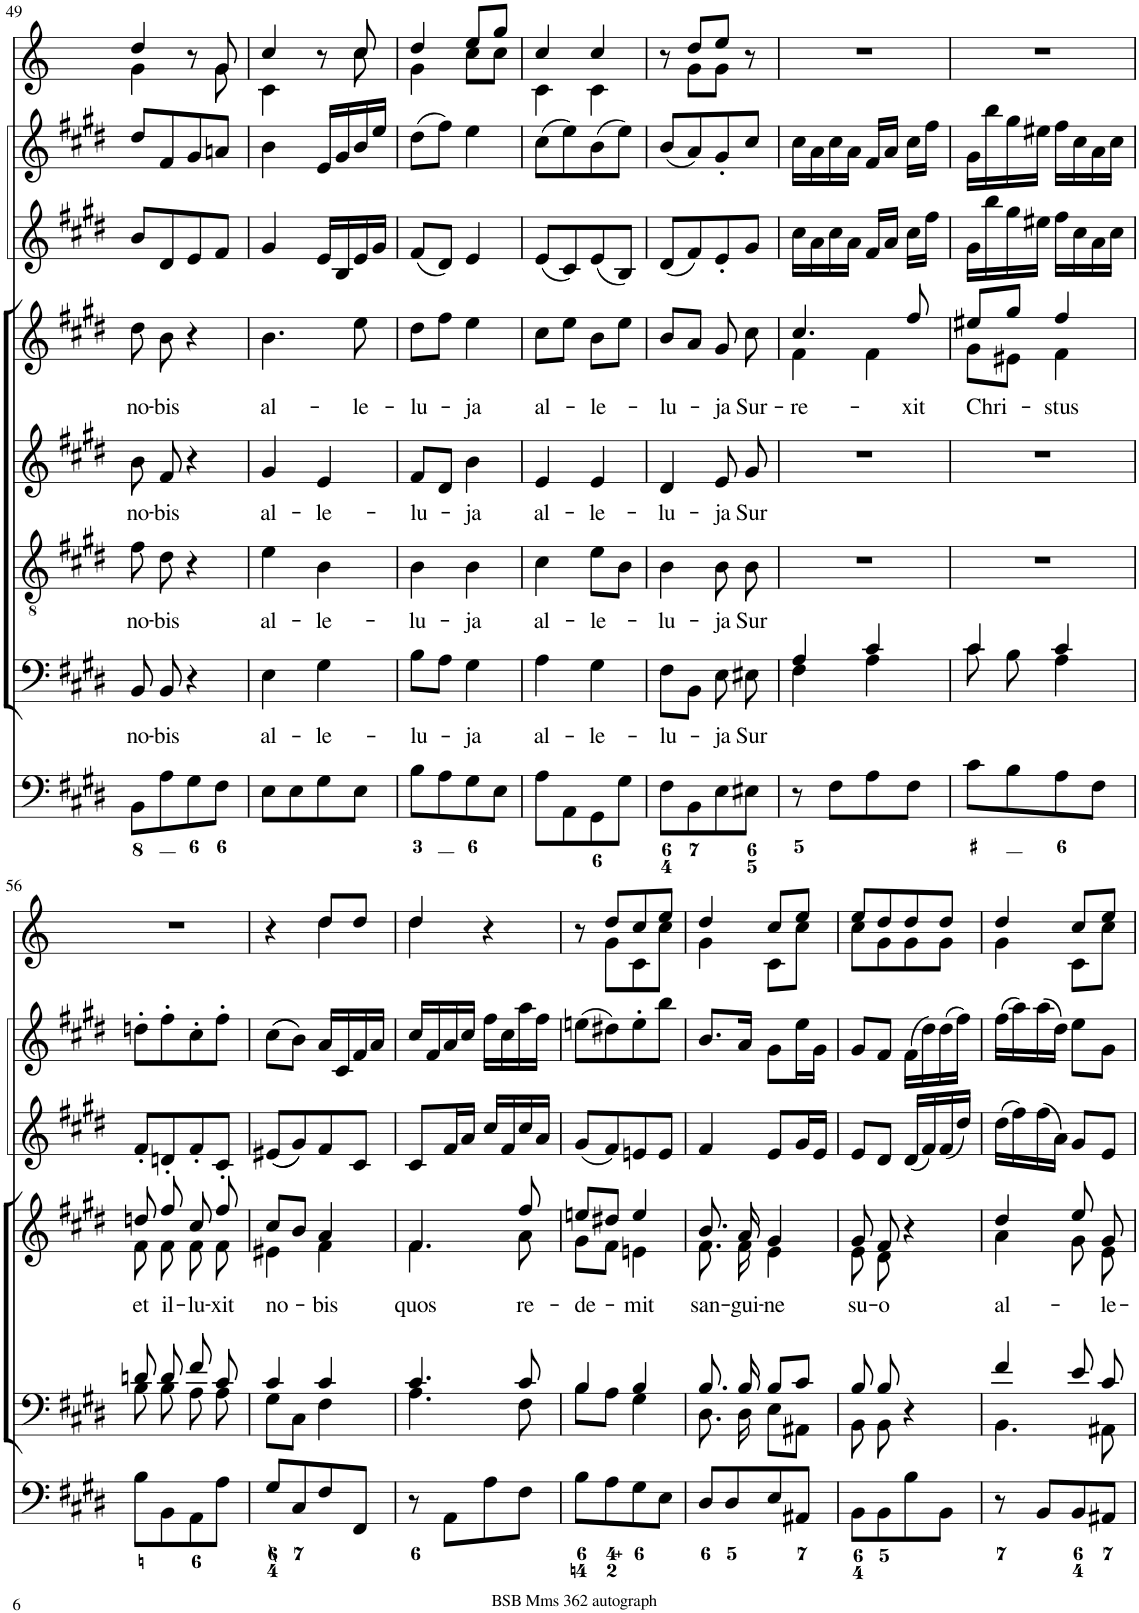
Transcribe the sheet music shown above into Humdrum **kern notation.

**kern	**kern	**text	**kern	**text	**kern	**text	**kern	**text	**kern	**kern	**kern
*part8	*part7	*part7	*part6	*part6	*part5	*part5	*part4	*part4	*part3	*part2	*part1
*staff8	*staff7	*staff7	*staff6	*staff6	*staff5	*staff5	*staff4	*staff4	*staff3	*staff2	*staff1
*I"Organ	*I"Voice	*	*I"Tenor	*	*I"Alto	*	*I"Voice	*	*I"Violin	*I"Violini	*I"Corni in E
*	*	*	*	*	*	*	*	*	*I'Vln	*I'Vln	*
!!LO:PB:g=z
*clefF4	*clefF4	*	*clefGv2	*	*clefG2	*	*clefG2	*	*clefG2	*clefG2	*clefG2
*	*	*	*	*	*	*	*	*	*	*	*Trd5c8
*k[f#c#g#d#]	*k[f#c#g#d#]	*	*k[f#c#g#d#]	*	*k[f#c#g#d#]	*	*k[f#c#g#d#]	*	*k[f#c#g#d#]	*k[f#c#g#d#]	*k[]
*M2/4	*M2/4	*	*M2/4	*	*M2/4	*	*M2/4	*	*M2/4	*M2/4	*M2/4
=49	=49	=49	=49	=49	=49	=49	=49	=49	=49	=49	=49
!	!	!LO:LY:b	!	!LO:LY:b	!	!LO:LY:b	!	!LO:LY:b	!	!	!
*	*	*	*	*	*	*	*	*	*	*	*^
8BB\L	8BB/	no-	8f#\	no-	8b\	no-	8dd#\	no-	8b/L	8dd#/L	4dd/	4g\
!	!	!LO:LY:b	!	!LO:LY:b	!	!LO:LY:b	!	!LO:LY:b	!	!	!	!
8A\	8BB/	-bis	8d#\	-bis	8f#/	-bis	8b\	-bis	8d#/	8f#/	.	.
8G#\	4r	.	4r	.	4r	.	4r	.	8e/	8g#/	8r	8ryy
8F#\J	.	.	.	.	.	.	.	.	8f#/J	8an/J	8g/	8g\
=50	=50	=50	=50	=50	=50	=50	=50	=50	=50	=50	=50	=50
!	!	!LO:LY:b	!	!LO:LY:b	!	!LO:LY:b	!	!LO:LY:b	!	!	!	!
8E\L	4E\	al-	4e\	al-	4g#/	al-	4.b\	al-	4g#/	4b\	4cc/	4c\
8E\	.	.	.	.	.	.	.	.	.	.	.	.
!	!	!LO:LY:b	!	!LO:LY:b	!	!LO:LY:b	!	!	!	!	!	!
8G#\	4G#\	-le-	4B\	-le-	4e/	-le-	.	.	16e/LL	16e/LL	8r	8ryy
.	.	.	.	.	.	.	.	.	16B/	16g#/	.	.
!	!	!	!	!	!	!	!	!LO:LY:b	!	!	!	!
8E\J	.	.	.	.	.	.	8ee\	-le-	16e/	16b/	8cc/	8cc\
.	.	.	.	.	.	.	.	.	16g#/JJ	16ee/JJ	.	.
=51	=51	=51	=51	=51	=51	=51	=51	=51	=51	=51	=51	=51
!	!	!LO:LY:b	!	!LO:LY:b	!	!LO:LY:b	!	!LO:LY:b	!	!	!	!
8B\L	8B\L	-lu-	4B\	-lu-	8f#/L	-lu-	8dd#\L	-lu-	(8f#/L	(8dd#\L	4dd/	4g\
8A\	8A\J	.	.	.	8d#/J	.	8ff#\J	.	8d#/J)	8ff#\J)	.	.
!	!	!LO:LY:b	!	!LO:LY:b	!	!LO:LY:b	!	!LO:LY:b	!	!	!	!
8G#\	4G#\	-ja	4B\	-ja	4b\	-ja	4ee\	-ja	4e/	4ee\	8ee/L	8cc\L
8E\J	.	.	.	.	.	.	.	.	.	.	8gg/J	8cc\J
=52	=52	=52	=52	=52	=52	=52	=52	=52	=52	=52	=52	=52
!	!	!LO:LY:b	!	!LO:LY:b	!	!LO:LY:b	!	!LO:LY:b	!	!	!	!
8A\L	4A\	al-	4c#\	al-	4e/	al-	8cc#\L	al-	(8e/L	(8cc#\L	4cc/	4c\
8AA\	.	.	.	.	.	.	8ee\J	.	8c#/)	8ee\)	.	.
!	!	!LO:LY:b	!	!LO:LY:b	!	!LO:LY:b	!	!LO:LY:b	!	!	!	!
8GG#\	4G#\	-le-	8e\L	-le-	4e/	-le-	8b\L	-le-	(8e/	(8b\	4cc/	4c\
8G#\J	.	.	8B\J	.	.	.	8ee\J	.	8B/J)	8ee\J)	.	.
=53	=53	=53	=53	=53	=53	=53	=53	=53	=53	=53	=53	=53
!	!	!LO:LY:b	!	!LO:LY:b	!	!LO:LY:b	!	!LO:LY:b	!	!	!	!
8F#\L	8F#\L	-lu-	4B\	-lu-	4d#/	-lu-	8b/L	-lu-	(8d#/L	(8b/L	8r	8ryy
8BB\	8BB\J	.	.	.	.	.	8a/J	.	8f#/)	8a/)	8dd/L	8g\L
!	!	!LO:LY:b	!	!LO:LY:b	!	!LO:LY:b	!	!LO:LY:b	!	!	!	!
8E\	8E\	-ja	8B\	-ja	8e/	-ja	8g#/	-ja	8e'/	8g#'/	8ee/J	8g\J
!	!	!LO:LY:b	!	!LO:LY:b	!	!LO:LY:b	!	!LO:LY:b	!	!	!	!
8E#X\J	8E#X\	Sur	8B\	Sur	8g#/	Sur	8cc#\	Sur-	8g#/J	8cc#/J	8r	8ryy
=54	=54	=54	=54	=54	=54	=54	=54	=54	=54	=54	=54	=54
*	*^	*	*	*	*	*	*	*	*	*	*	*
!	!	!	!	!	!	!	!	!	!LO:LY:b	!	!	!	!
*	*	*	*	*	*	*	*	*^	*	*	*	*v	*v
8r	4A/	4F#\	.	2r	.	2r	.	4.cc#/	4f#\	-re-	16cc#\LL	16cc#\LL	2r
.	.	.	.	.	.	.	.	.	.	.	16a\	16a\	.
8F#\L	.	.	.	.	.	.	.	.	.	.	16cc#\	16cc#\	.
.	.	.	.	.	.	.	.	.	.	.	16a\JJ	16a\JJ	.
8A\	4c#/	4A\	.	.	.	.	.	.	4f#\	.	16f#/LL	16f#/LL	.
.	.	.	.	.	.	.	.	.	.	.	16a/JJ	16a/JJ	.
!	!	!	!	!	!	!	!	!	!	!LO:LY:b	!	!	!
8F#\J	.	.	.	.	.	.	.	8ff#/	.	-xit	16cc#\LL	16cc#\LL	.
.	.	.	.	.	.	.	.	.	.	.	16ff#\JJ	16ff#\JJ	.
=55	=55	=55	=55	=55	=55	=55	=55	=55	=55	=55	=55	=55	=55
!	!	!	!	!	!	!	!	!	!	!LO:LY:b	!	!	!
8c#\L	4c#/	8c#\	.	2r	.	2r	.	8ee#X/L	8g#\L	Chri-	16g#\LL	16g#\LL	2r
.	.	.	.	.	.	.	.	.	.	.	16bb\	16bb\	.
8B\	.	8B\	.	.	.	.	.	8gg#/J	8e#X\J	.	16gg#\	16gg#\	.
.	.	.	.	.	.	.	.	.	.	.	16ee#X\JJ	16ee#X\JJ	.
!	!	!	!	!	!	!	!	!	!	!LO:LY:b	!	!	!
8A\	4c#/	4A\	.	.	.	.	.	4ff#/	4f#\	-stus	16ff#\LL	16ff#\LL	.
.	.	.	.	.	.	.	.	.	.	.	16cc#\	16cc#\	.
8F#\J	.	.	.	.	.	.	.	.	.	.	16a\	16a\	.
.	.	.	.	.	.	.	.	.	.	.	16cc#\JJ	16cc#\JJ	.
!!LO:LB:g=z
=56	=56	=56	=56	=56	=56	=56	=56	=56	=56	=56	=56	=56	=56
!	!	!	!	!	!	!	!	!	!	!LO:LY:b	!	!	!
8B\L	8dn/	8B\	.	2r	.	2r	.	8ddn/	8f#\	et	8f#'/L	8ddn'\L	2r
!	!	!	!	!	!	!	!	!	!	!LO:LY:b	!	!	!
8BB\	8d/	8B\	.	.	.	.	.	8ff#/	8f#\	il-	8dn'/	8ff#'\	.
!	!	!	!	!	!	!	!	!	!	!LO:LY:b	!	!	!
8AA\	8f#/	8A\	.	.	.	.	.	8cc#/	8f#\	-lu-	8f#'/	8cc#'\	.
!	!	!	!	!	!	!	!	!	!	!LO:LY:b	!	!	!
8A\J	8c#/	8A\	.	.	.	.	.	8ff#/	8f#\	-xit	8c#'/J	8ff#'\J	.
=57	=57	=57	=57	=57	=57	=57	=57	=57	=57	=57	=57	=57	=57
!	!	!	!	!	!	!	!	!	!	!LO:LY:b	!	!	!
*	*	*	*	*	*	*	*	*	*	*	*	*	*^
8G#/L	4c#/	8G#\L	.	2r	.	2r	.	8cc#/L	4e#X\	no-	((8e#X/L	((8cc#\L	4r	4ryy
8C#/	.	8C#\J	.	.	.	.	.	8b/J	.	.	8g#/))	8b\J))	.	.
!	!	!	!	!	!	!	!	!	!	!LO:LY:b	!	!	!	!
8F#/	4c#/	4F#\	.	.	.	.	.	4a/	4f#\	-bis	8f#/	16a/LL	8dd/L	4dd\
.	.	.	.	.	.	.	.	.	.	.	.	16c#/	.	.
8FF#/J	.	.	.	.	.	.	.	.	.	.	8c#/J	16f#/	8dd/J	.
.	.	.	.	.	.	.	.	.	.	.	.	16a/JJ	.	.
=58	=58	=58	=58	=58	=58	=58	=58	=58	=58	=58	=58	=58	=58	=58
!	!	!	!	!	!	!	!	!	!	!LO:LY:b	!	!	!	!
8r	4.c#/	4.A\	.	2r	.	2r	.	4.f#/	4.f#\	quos	8c#/L	16cc#/LL	4dd/	4dd\
.	.	.	.	.	.	.	.	.	.	.	.	16f#/	.	.
8AA\L	.	.	.	.	.	.	.	.	.	.	16f#/L	16a/	.	.
.	.	.	.	.	.	.	.	.	.	.	16a/JJ	16cc#/JJ	.	.
8A\	.	.	.	.	.	.	.	.	.	.	16cc#/LL	16ff#\LL	4r	4ryy
.	.	.	.	.	.	.	.	.	.	.	16f#/	16cc#\	.	.
!	!	!	!	!	!	!	!	!	!	!LO:LY:b	!	!	!	!
8F#\J	8c#/	8F#\	.	.	.	.	.	8ff#/	8a\	re-	16cc#/	16aa\	.	.
.	.	.	.	.	.	.	.	.	.	.	16a/JJ	16ff#\JJ	.	.
=59	=59	=59	=59	=59	=59	=59	=59	=59	=59	=59	=59	=59	=59	=59
!	!	!	!	!	!	!	!	!	!	!LO:LY:b	!	!	!	!
8B\L	4B/	8B\L	.	2r	.	2r	.	8een/L	8g#\L	-de-	(8g#/L	(8een\L	8r	8ryy
8A\	.	8A\J	.	.	.	.	.	8dd#X/J	8f#\J	.	8f#/)	8dd#X\)	8dd/L	8g\L
!	!	!	!	!	!	!	!	!	!	!LO:LY:b	!	!	!	!
8G#\	4B/	4G#\	.	.	.	.	.	4ee/	4en\	-mit	8en/	8ee'\	8cc/	8c\
8E\J	.	.	.	.	.	.	.	.	.	.	8e/J	8bb\J	8ee/J	8cc\J
=60	=60	=60	=60	=60	=60	=60	=60	=60	=60	=60	=60	=60	=60	=60
!	!	!	!	!	!	!	!	!	!	!LO:LY:b	!	!	!	!
8D#/L	8.B/	8.D#\	.	2r	.	2r	.	8.b/	8.f#\	san-	4f#/	8.b/L	4dd/	4g\
8D#/	.	.	.	.	.	.	.	.	.	.	.	.	.	.
!	!	!	!	!	!	!	!	!	!	!LO:LY:b	!	!	!	!
.	16B/	16D#\	.	.	.	.	.	16a/	16f#\	-gui-	.	16a/Jk	.	.
!	!	!	!	!	!	!	!	!	!	!LO:LY:b	!	!	!	!
8E/	8B/L	8E\L	.	.	.	.	.	4g#/	4e\	-ne	8e/L	8g#\L	8cc/L	8c\L
8AA#X/J	8c#/J	8AA#X\J	.	.	.	.	.	.	.	.	16g#/L	16ee\L	8ee/J	8cc\J
.	.	.	.	.	.	.	.	.	.	.	16e/JJ	16g#\JJ	.	.
=61	=61	=61	=61	=61	=61	=61	=61	=61	=61	=61	=61	=61	=61	=61
!	!	!	!	!	!	!	!	!	!	!LO:LY:b	!	!	!	!
8BB\L	8B/	8BB\	.	2r	.	2r	.	8g#/	8e\	su-	8e/L	8g#/L	8ee/L	8cc\L
!	!	!	!	!	!	!	!	!	!	!LO:LY:b	!	!	!	!
8BB\	8B/	8BB\	.	.	.	.	.	8f#/	8d#\	-o	8d#/J	8f#/J	8dd/	8g\
8B\	4r	4ryy	.	.	.	.	.	4r	4ryy	.	(16d#/LL	(16f#\LL	8dd/	8g\
.	.	.	.	.	.	.	.	.	.	.	16f#/)	16dd#\)	.	.
8BB\J	.	.	.	.	.	.	.	.	.	.	(16f#/	(16dd#\	8dd/J	8g\J
.	.	.	.	.	.	.	.	.	.	.	16dd#/JJ)	16ff#\JJ)	.	.
=62	=62	=62	=62	=62	=62	=62	=62	=62	=62	=62	=62	=62	=62	=62
!	!	!	!	!	!	!	!	!	!	!LO:LY:b	!	!	!	!
8r	4f#/	4.BB\	.	2r	.	2r	.	4dd#/	4a\	al-	(16dd#\LL	(16ff#\LL	4dd/	4g\
.	.	.	.	.	.	.	.	.	.	.	16ff#\)	16aa\)	.	.
8BB/L	.	.	.	.	.	.	.	.	.	.	(16ff#\	(16aa\	.	.
.	.	.	.	.	.	.	.	.	.	.	16a\JJ)	16dd#\JJ)	.	.
8BB/	8e/	.	.	.	.	.	.	8ee/	8g#\	.	8g#/L	8ee\L	8cc/L	8c\L
!	!	!	!	!	!	!	!	!	!	!LO:LY:b	!	!	!	!
8AA#X/J	8c#/	8AA#X\	.	.	.	.	.	8g#/	8e\	-le-	8e/J	8g#\J	8ee/J	8cc\J
*	*v	*v	*	*	*	*	*	*v	*v	*	*	*	*v	*v
=	=	=	=	=	=	=	=	=	=	=	=
*-	*-	*-	*-	*-	*-	*-	*-	*-	*-	*-	*-
